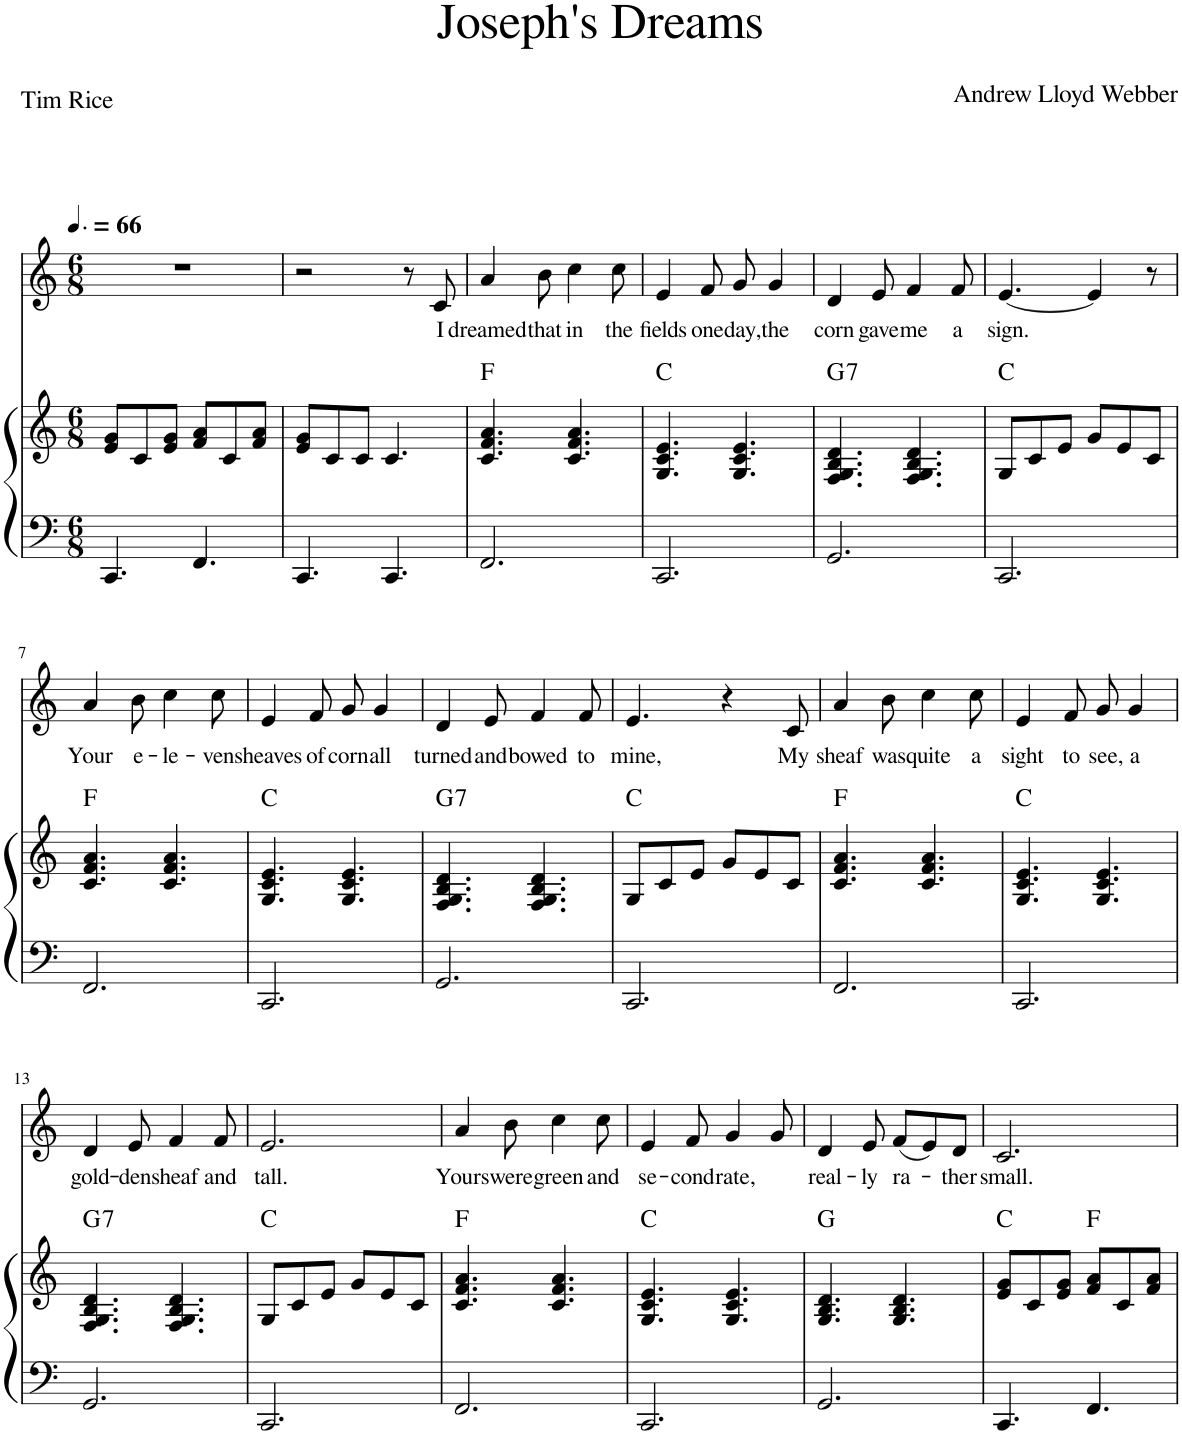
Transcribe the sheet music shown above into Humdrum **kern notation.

**kern	**kern	**harte	**kern	**text
*part2	*part2	*part2	*part1	*part1
*staff3	*staff2	*	*staff1	*staff1
*I"Piano	*	*	*I"Voice	*
*I'Pno	*	*	*	*
*clefF4	*clefG2	*	*clefG2	*
*k[]	*k[]	*	*k[]	*
*M6/8	*M6/8	*	*M6/8	*
*MM99	*MM99	*	*MM99	*
=1	=1	=1	=1	=1
4.CC/	8e/ 8g/L	.	2.r	.
.	8c/	.	.	.
.	8e/ 8g/J	.	.	.
4.FF/	8f/ 8a/L	.	.	.
.	8c/	.	.	.
.	8f/ 8a/J	.	.	.
=2	=2	=2	=2	=2
4.CC/	8e/ 8g/L	.	2r	.
.	8c/	.	.	.
.	8c/J	.	.	.
4.CC/	4.c/	.	.	.
.	.	.	8r	.
!	!	!	!	!LO:LY:b
.	.	.	8c/	I
=3	=3	=3	=3	=3
!	!	!	!	!LO:LY:b
2.FF/	4.c/ 4.f/ 4.a/	F:maj	4a/	dreamed
!	!	!	!	!LO:LY:b
.	.	.	8b\	that
!	!	!	!	!LO:LY:b
.	4.c/ 4.f/ 4.a/	.	4cc\	in
!	!	!	!	!LO:LY:b
.	.	.	8cc\	the
=4	=4	=4	=4	=4
!	!	!	!	!LO:LY:b
2.CC/	4.G/ 4.c/ 4.e/	C:maj	4e/	fields
!	!	!	!	!LO:LY:b
.	.	.	8f/	one
!	!	!	!	!LO:LY:b
.	4.G/ 4.c/ 4.e/	.	8g/	day,
!	!	!	!	!LO:LY:b
.	.	.	4g/	the
=5	=5	=5	=5	=5
!	!	!LO:H:kt=7	!	!LO:LY:b
2.GG/	4.F/ 4.G/ 4.B/ 4.d/	G:7	4d/	corn
!	!	!	!	!LO:LY:b
.	.	.	8e/	gave
!	!	!	!	!LO:LY:b
.	4.F/ 4.G/ 4.B/ 4.d/	.	4f/	me
!	!	!	!	!LO:LY:b
.	.	.	8f/	a
=6	=6	=6	=6	=6
!	!	!	!	!LO:LY:b
2.CC/	8G/L	C:maj	[4.e/	sign.
.	8c/	.	.	.
.	8e/J	.	.	.
.	8g/L	.	4e/]	.
.	8e/	.	.	.
.	8c/J	.	8r	.
!!LO:LB:g=z
=7	=7	=7	=7	=7
!	!	!	!	!LO:LY:b
2.FF/	4.c/ 4.f/ 4.a/	F:maj	4a/	Your
!	!	!	!	!LO:LY:b
.	.	.	8b\	e-
!	!	!	!	!LO:LY:b
.	4.c/ 4.f/ 4.a/	.	4cc\	-le-
!	!	!	!	!LO:LY:b
.	.	.	8cc\	-ven
=8	=8	=8	=8	=8
!	!	!	!	!LO:LY:b
2.CC/	4.G/ 4.c/ 4.e/	C:maj	4e/	sheaves
!	!	!	!	!LO:LY:b
.	.	.	8f/	of
!	!	!	!	!LO:LY:b
.	4.G/ 4.c/ 4.e/	.	8g/	corn
!	!	!	!	!LO:LY:b
.	.	.	4g/	all
=9	=9	=9	=9	=9
!	!	!LO:H:kt=7	!	!LO:LY:b
2.GG/	4.F/ 4.G/ 4.B/ 4.d/	G:7	4d/	turned
!	!	!	!	!LO:LY:b
.	.	.	8e/	and
!	!	!	!	!LO:LY:b
.	4.F/ 4.G/ 4.B/ 4.d/	.	4f/	bowed
!	!	!	!	!LO:LY:b
.	.	.	8f/	to
=10	=10	=10	=10	=10
!	!	!	!	!LO:LY:b
2.CC/	8G/L	C:maj	4.e/	mine,
.	8c/	.	.	.
.	8e/J	.	.	.
.	8g/L	.	4r	.
.	8e/	.	.	.
!	!	!	!	!LO:LY:b
.	8c/J	.	8c/	My
=11	=11	=11	=11	=11
!	!	!	!	!LO:LY:b
2.FF/	4.c/ 4.f/ 4.a/	F:maj	4a/	sheaf
!	!	!	!	!LO:LY:b
.	.	.	8b\	was
!	!	!	!	!LO:LY:b
.	4.c/ 4.f/ 4.a/	.	4cc\	quite
!	!	!	!	!LO:LY:b
.	.	.	8cc\	a
=12	=12	=12	=12	=12
!	!	!	!	!LO:LY:b
2.CC/	4.G/ 4.c/ 4.e/	C:maj	4e/	sight
!	!	!	!	!LO:LY:b
.	.	.	8f/	to
!	!	!	!	!LO:LY:b
.	4.G/ 4.c/ 4.e/	.	8g/	see,
!	!	!	!	!LO:LY:b
.	.	.	4g/	a
!!LO:LB:g=z
=13	=13	=13	=13	=13
!	!	!LO:H:kt=7	!	!LO:LY:b
2.GG/	4.F/ 4.G/ 4.B/ 4.d/	G:7	4d/	gold-
!	!	!	!	!LO:LY:b
.	.	.	8e/	-den
!	!	!	!	!LO:LY:b
.	4.F/ 4.G/ 4.B/ 4.d/	.	4f/	sheaf
!	!	!	!	!LO:LY:b
.	.	.	8f/	and
=14	=14	=14	=14	=14
!	!	!	!	!LO:LY:b
2.CC/	8G/L	C:maj	2.e/	tall.
.	8c/	.	.	.
.	8e/J	.	.	.
.	8g/L	.	.	.
.	8e/	.	.	.
.	8c/J	.	.	.
=15	=15	=15	=15	=15
!	!	!	!	!LO:LY:b
2.FF/	4.c/ 4.f/ 4.a/	F:maj	4a/	Yours
!	!	!	!	!LO:LY:b
.	.	.	8b\	were
!	!	!	!	!LO:LY:b
.	4.c/ 4.f/ 4.a/	.	4cc\	green
!	!	!	!	!LO:LY:b
.	.	.	8cc\	and
=16	=16	=16	=16	=16
!	!	!	!	!LO:LY:b
2.CC/	4.G/ 4.c/ 4.e/	C:maj	4e/	se-
!	!	!	!	!LO:LY:b
.	.	.	8f/	-cond
!	!	!	!	!LO:LY:b
.	4.G/ 4.c/ 4.e/	.	4g/	rate,
.	.	.	8g/	.
=17	=17	=17	=17	=17
!	!	!	!	!LO:LY:b
2.GG/	4.G/ 4.B/ 4.d/	G:maj	4d/	real-
!	!	!	!	!LO:LY:b
.	.	.	8e/	-ly
!	!	!	!	!LO:LY:b
.	4.G/ 4.B/ 4.d/	.	(8f/L	ra-
.	.	.	8e/)	.
!	!	!	!	!LO:LY:b
.	.	.	8d/J	-ther
=18	=18	=18	=18	=18
!	!	!	!	!LO:LY:b
4.CC/	8e/ 8g/L	C:maj	2.c/	small.
.	8c/	.	.	.
.	8e/ 8g/J	.	.	.
4.FF/	8f/ 8a/L	F:maj	.	.
.	8c/	.	.	.
.	8f/ 8a/J	.	.	.
=	=	=	=	=
*-	*-	*-	*-	*-
